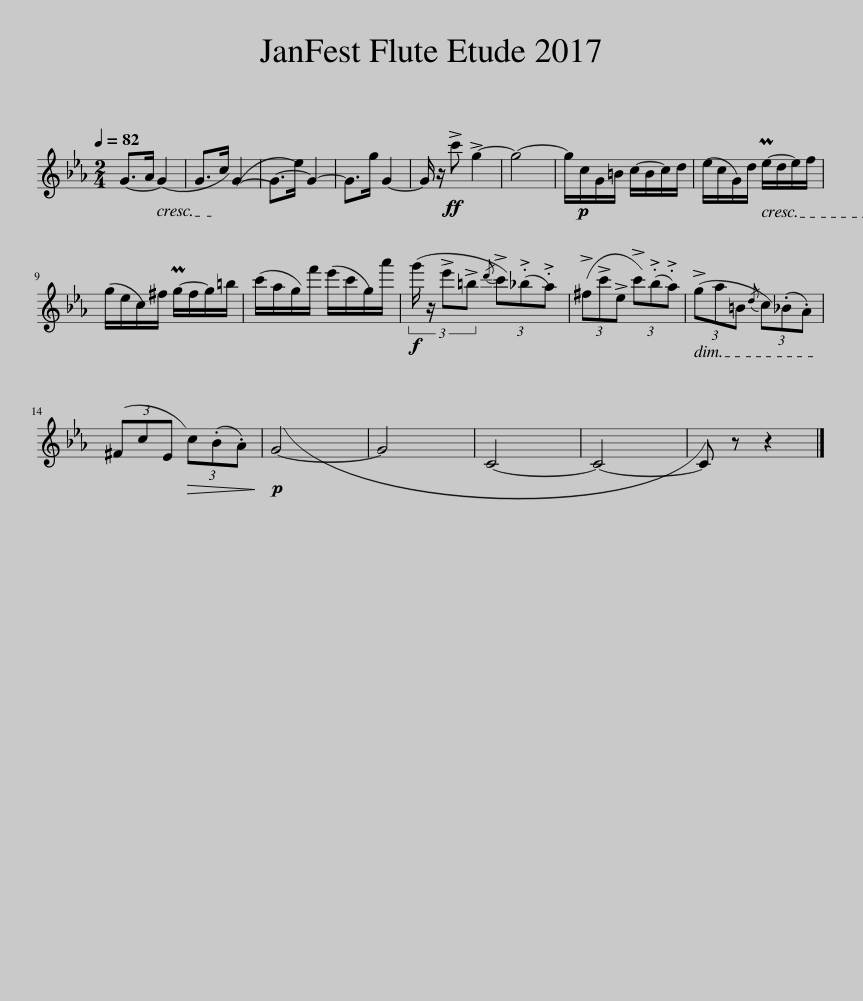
X:1
L:1/8
Q:1/4=82
M:2/4
I:linebreak $
K:Eb
V:1 treble
V:1
 G->A (G2 | G>c) (G2- | G->e) G2- | G>g G2- | G/ z/!ff! !>!c' !>!g2- | %5
 g4- | g/!p!c/G/=B/ c/-B/c/d/ | (e/c/G/)d/ Pe/-d/e/f/ |$ (g/e/c/)^f/ Pg/-f/g/=b/ | (c'/a/g/)f'/ (e'/c'/g/)a'/ | %10
!f! (3:2:4(g'/ z/ !>!e'!>!=b{/d'} (3!>!c')(._b.a) | (3(!>!^f!>!c'!>!e (3!>!c')(.b.a) | (3(!>!ga=B{/d} (3c)(._B.A) |$ (3(^FcE!>(! (3c)(.B.A)!>)! |!p! (G4- | %15
 G4 | C4- | C4- | C) z z2 |] %19
